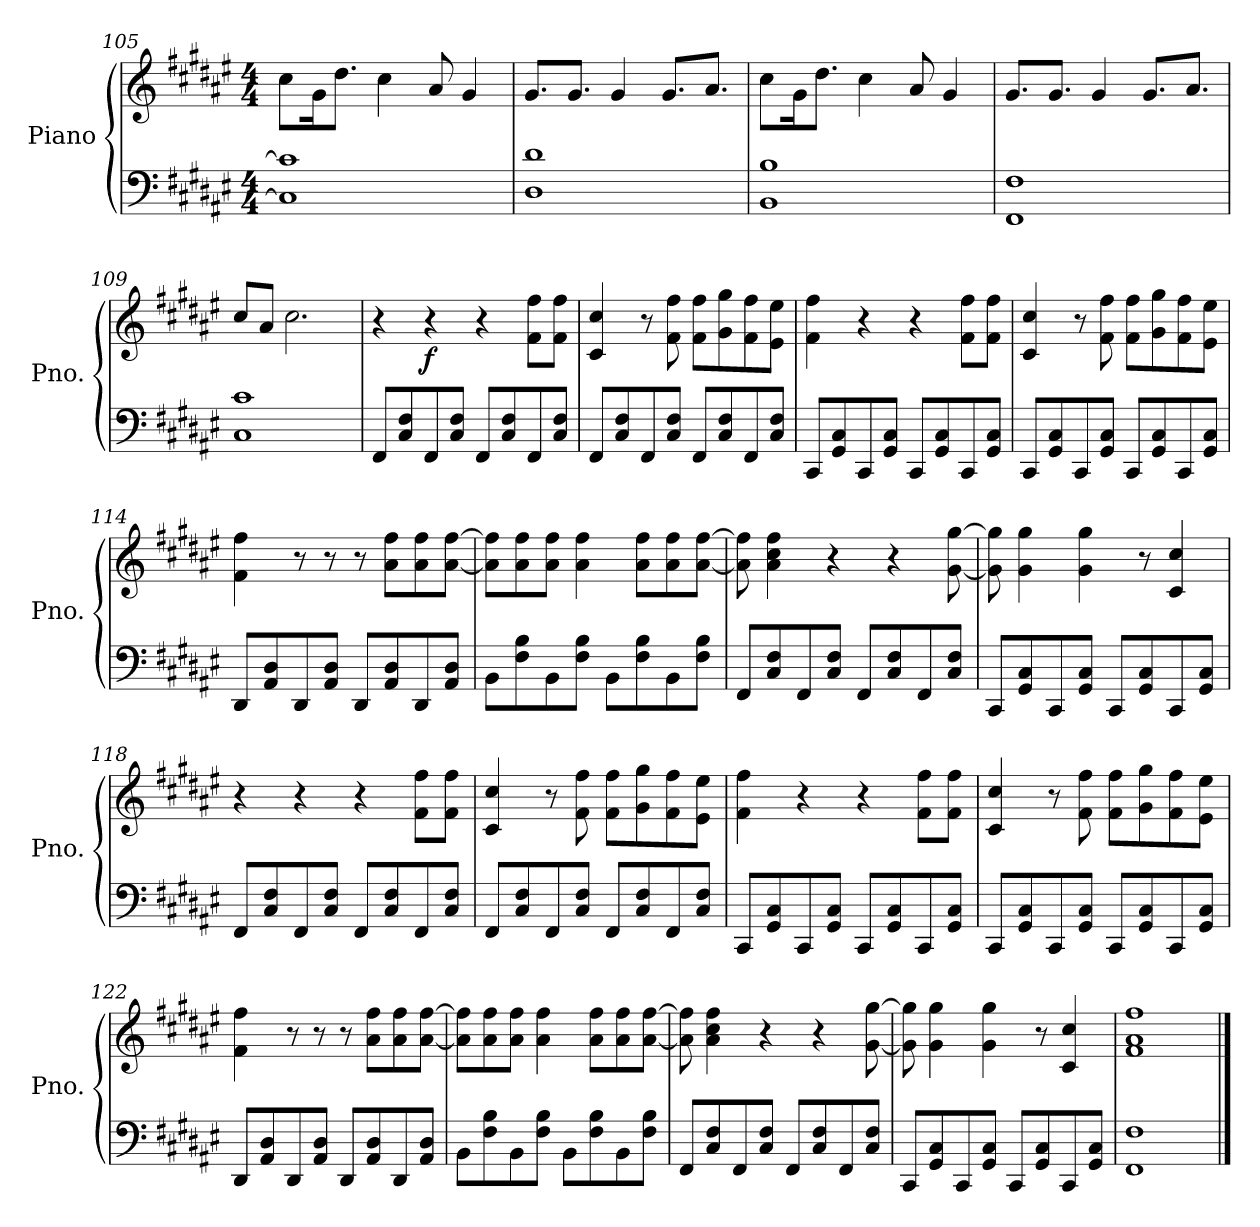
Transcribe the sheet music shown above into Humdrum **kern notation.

**kern	**kern	**dynam
*part1	*part1	*part1
*staff2	*staff1	*staff1/2
*I"Piano	*	*
*I'Pno.	*	*
*clefF4	*clefG2	*
*k[f#c#g#d#a#e#]	*k[f#c#g#d#a#e#]	*
*M4/4	*M4/4	*
=105	=105	=105
1C#] 1c#]	8cc#\L	.
.	16g#\K	.
.	8.dd#\J	.
.	4cc#\	.
.	8a#/	.
.	4g#/	.
=106	=106	=106
1D# 1d#	8.g#/L	.
.	8.g#/J	.
.	4g#/	.
.	8.g#/L	.
.	8.a#/J	.
=107	=107	=107
1BB 1B	8cc#\L	.
.	16g#\K	.
.	8.dd#\J	.
.	4cc#\	.
.	8a#/	.
.	4g#/	.
=108	=108	=108
1FF# 1F#	8.g#/L	.
.	8.g#/J	.
.	4g#/	.
.	8.g#/L	.
.	8.a#/J	.
=109	=109	=109
1C# 1c#	8cc#/L	.
.	8a#/J	.
.	2.cc#\	.
!!LO:LB:g=z
=110	=110	=110
8FF#/L	4r	.
8C#/ 8F#/	.	.
!	!	!LO:DY:b
8FF#/	4r	f
8C#/ 8F#/J	.	.
8FF#/L	4r	.
8C#/ 8F#/	.	.
8FF#/	8f#\ 8ff#\L	.
8C#/ 8F#/J	8f#\ 8ff#\J	.
=111	=111	=111
8FF#/L	4c#/ 4cc#/	.
8C#/ 8F#/	.	.
8FF#/	8r	.
8C#/ 8F#/J	8f#\ 8ff#\	.
8FF#/L	8f#\ 8ff#\L	.
8C#/ 8F#/	8g#\ 8gg#\	.
8FF#/	8f#\ 8ff#\	.
8C#/ 8F#/J	8e#\ 8ee#\J	.
=112	=112	=112
8CC#/L	4f#\ 4ff#\	.
8GG#/ 8C#/	.	.
8CC#/	4r	.
8GG#/ 8C#/J	.	.
8CC#/L	4r	.
8GG#/ 8C#/	.	.
8CC#/	8f#\ 8ff#\L	.
8GG#/ 8C#/J	8f#\ 8ff#\J	.
=113	=113	=113
8CC#/L	4c#/ 4cc#/	.
8GG#/ 8C#/	.	.
8CC#/	8r	.
8GG#/ 8C#/J	8f#\ 8ff#\	.
8CC#/L	8f#\ 8ff#\L	.
8GG#/ 8C#/	8g#\ 8gg#\	.
8CC#/	8f#\ 8ff#\	.
8GG#/ 8C#/J	8e#\ 8ee#\J	.
=114	=114	=114
8DD#/L	4f#\ 4ff#\	.
8AA#/ 8D#/	.	.
8DD#/	8r	.
8AA#/ 8D#/J	8r	.
8DD#/L	8r	.
8AA#/ 8D#/	8a#\ 8ff#\L	.
8DD#/	8a#\ 8ff#\	.
8AA#/ 8D#/J	[8a#\ [8ff#\J	.
!!LO:PB:g=z
=115	=115	=115
8BB\L	8a#\] 8ff#\]L	.
8F#\ 8B\	8a#\ 8ff#\	.
8BB\	8a#\ 8ff#\J	.
8F#\ 8B\J	4a#\ 4ff#\	.
8BB\L	.	.
8F#\ 8B\	8a#\ 8ff#\L	.
8BB\	8a#\ 8ff#\	.
8F#\ 8B\J	[8a#\ [8ff#\J	.
=116	=116	=116
8FF#/L	8a#\] 8ff#\]	.
8C#/ 8F#/	4a#\ 4cc#\ 4ff#\	.
8FF#/	.	.
8C#/ 8F#/J	4r	.
8FF#/L	.	.
8C#/ 8F#/	4r	.
8FF#/	.	.
8C#/ 8F#/J	[8g#\ [8gg#\	.
=117	=117	=117
8CC#/L	8g#\] 8gg#\]	.
8GG#/ 8C#/	4g#\ 4gg#\	.
8CC#/	.	.
8GG#/ 8C#/J	4g#\ 4gg#\	.
8CC#/L	.	.
8GG#/ 8C#/	8r	.
8CC#/	4c#/ 4cc#/	.
8GG#/ 8C#/J	.	.
=118	=118	=118
8FF#/L	4r	.
8C#/ 8F#/	.	.
8FF#/	4r	.
8C#/ 8F#/J	.	.
8FF#/L	4r	.
8C#/ 8F#/	.	.
8FF#/	8f#\ 8ff#\L	.
8C#/ 8F#/J	8f#\ 8ff#\J	.
=119	=119	=119
8FF#/L	4c#/ 4cc#/	.
8C#/ 8F#/	.	.
8FF#/	8r	.
8C#/ 8F#/J	8f#\ 8ff#\	.
8FF#/L	8f#\ 8ff#\L	.
8C#/ 8F#/	8g#\ 8gg#\	.
8FF#/	8f#\ 8ff#\	.
8C#/ 8F#/J	8e#\ 8ee#\J	.
!!LO:LB:g=z
=120	=120	=120
8CC#/L	4f#\ 4ff#\	.
8GG#/ 8C#/	.	.
8CC#/	4r	.
8GG#/ 8C#/J	.	.
8CC#/L	4r	.
8GG#/ 8C#/	.	.
8CC#/	8f#\ 8ff#\L	.
8GG#/ 8C#/J	8f#\ 8ff#\J	.
=121	=121	=121
8CC#/L	4c#/ 4cc#/	.
8GG#/ 8C#/	.	.
8CC#/	8r	.
8GG#/ 8C#/J	8f#\ 8ff#\	.
8CC#/L	8f#\ 8ff#\L	.
8GG#/ 8C#/	8g#\ 8gg#\	.
8CC#/	8f#\ 8ff#\	.
8GG#/ 8C#/J	8e#\ 8ee#\J	.
=122	=122	=122
8DD#/L	4f#\ 4ff#\	.
8AA#/ 8D#/	.	.
8DD#/	8r	.
8AA#/ 8D#/J	8r	.
8DD#/L	8r	.
8AA#/ 8D#/	8a#\ 8ff#\L	.
8DD#/	8a#\ 8ff#\	.
8AA#/ 8D#/J	[8a#\ [8ff#\J	.
=123	=123	=123
8BB\L	8a#\] 8ff#\]L	.
8F#\ 8B\	8a#\ 8ff#\	.
8BB\	8a#\ 8ff#\J	.
8F#\ 8B\J	4a#\ 4ff#\	.
8BB\L	.	.
8F#\ 8B\	8a#\ 8ff#\L	.
8BB\	8a#\ 8ff#\	.
8F#\ 8B\J	[8a#\ [8ff#\J	.
=124	=124	=124
8FF#/L	8a#\] 8ff#\]	.
8C#/ 8F#/	4a#\ 4cc#\ 4ff#\	.
8FF#/	.	.
8C#/ 8F#/J	4r	.
8FF#/L	.	.
8C#/ 8F#/	4r	.
8FF#/	.	.
8C#/ 8F#/J	[8g#\ [8gg#\	.
!!LO:LB:g=z
=125	=125	=125
8CC#/L	8g#\] 8gg#\]	.
8GG#/ 8C#/	4g#\ 4gg#\	.
8CC#/	.	.
8GG#/ 8C#/J	4g#\ 4gg#\	.
8CC#/L	.	.
8GG#/ 8C#/	8r	.
8CC#/	4c#/ 4cc#/	.
8GG#/ 8C#/J	.	.
=126	=126	=126
1FF# 1F#	1f# 1a# 1ff#	.
==	==	==
*-	*-	*-
